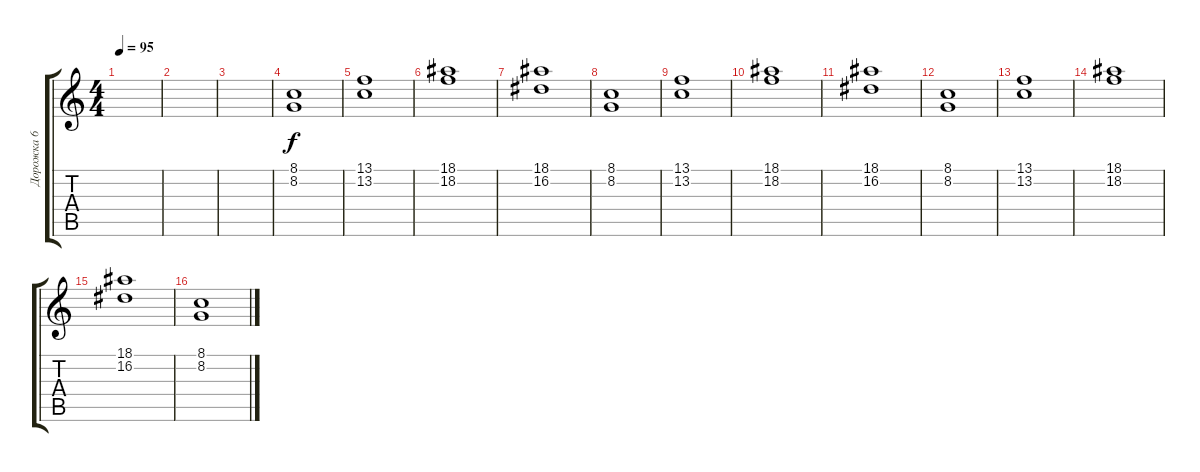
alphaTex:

\track ("Дорожка 6" "Дорожка 6") {instrument stringensemble2}
\staff {score tabs}
\tuning (E4 B3 G3 D3 A2 E2) {hide}
\ts (4 4)
\tempo 95
\clef g2
\ks c
|
|
|
(8.1 8.2).1 |
(13.1 13.2).1 |
(18.1 18.2).1 |
(18.1 16.2).1 |
(8.1 8.2).1 |
(13.1 13.2).1 |
(18.1 18.2).1 |
(18.1 16.2).1 |
(8.1 8.2).1 |
(13.1 13.2).1 |
(18.1 18.2).1 |
(18.1 16.2).1 |
(8.1 8.2).1
